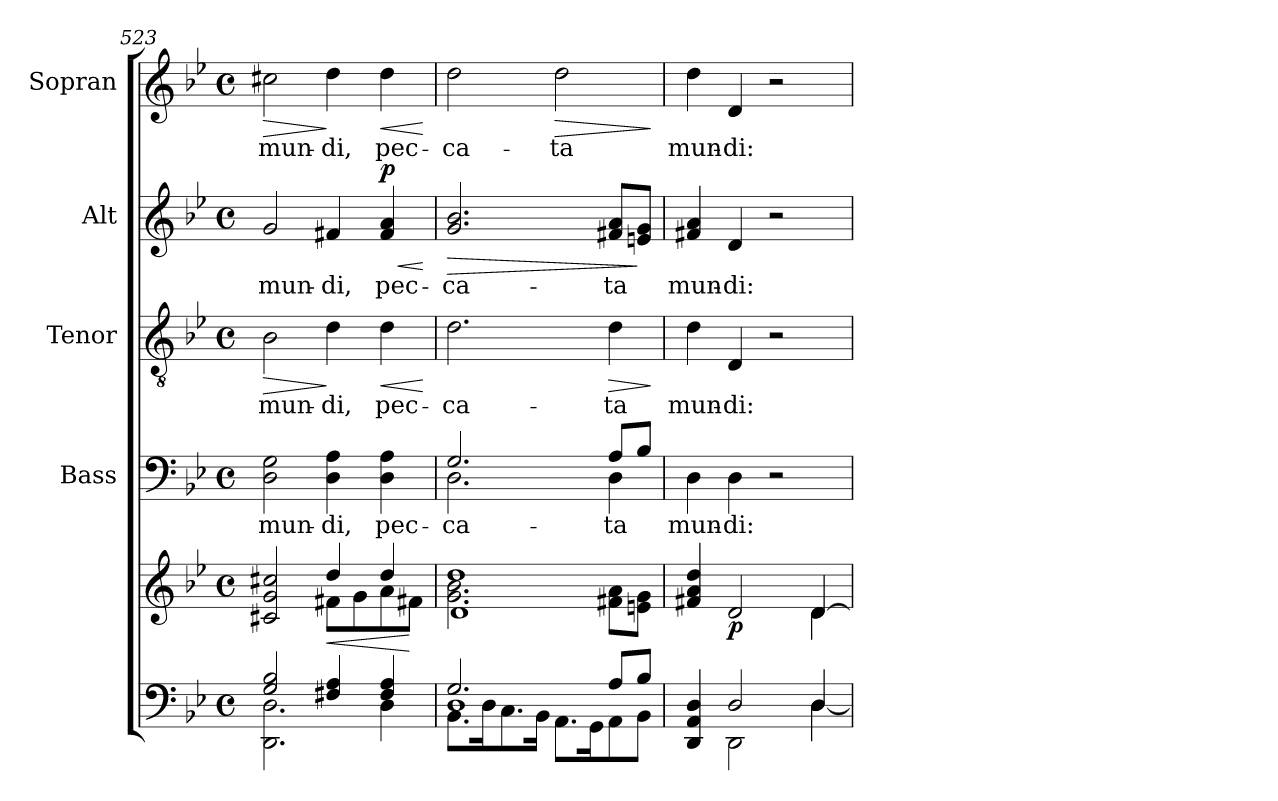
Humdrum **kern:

**kern	**kern	**dynam	**kern	**text	**kern	**text	**dynam	**kern	**text	**dynam	**kern	**text	**dynam
*part5	*part5	*part5	*part4	*part4	*part3	*part3	*part3	*part2	*part2	*part2	*part1	*part1	*part1
*staff6	*staff5	*staff5/6	*staff4	*staff4	*staff3	*staff3	*staff3	*staff2	*staff2	*staff2	*staff1	*staff1	*staff1
*	*	*	*I"Bass	*	*I"Tenor	*	*	*I"Alt	*	*	*I"Sopran	*	*
*	*	*	*I'B.	*	*I'T.	*	*	*I'A.	*	*	*I'S.	*	*
*clefF4	*clefG2	*	*clefF4	*	*clefGv2	*	*	*clefG2	*	*	*clefG2	*	*
*k[b-e-]	*k[b-e-]	*	*k[b-e-]	*	*k[b-e-]	*	*	*k[b-e-]	*	*	*k[b-e-]	*	*
*B-:	*B-:	*	*B-:	*	*B-:	*	*	*B-:	*	*	*B-:	*	*
*M4/4	*M4/4	*	*M4/4	*	*M4/4	*	*	*M4/4	*	*	*M4/4	*	*
*met(c)	*met(c)	*	*met(c)	*	*met(c)	*	*	*met(c)	*	*	*met(c)	*	*
=523	=523	=523	=523	=523	=523	=523	=523	=523	=523	=523	=523	=523	=523
*^	*^	*	*	*	*	*	*	*	*	*	*	*	*
!	!	!	!	!	!	!LO:LY:b	!	!LO:LY:b	!LO:HP:b	!	!LO:LY:b	!	!	!LO:LY:b	!LO:HP:b
2G/ 2B-/	2.DD\ 2.D\	2c#X/ 2g/ 2cc#X/	2ryy	.	2D\ 2G\	mun-	2B-\	mun-	>	2g/	mun-	.	2cc#X\	mun-	>
!	!	!	!	!LO:HP:b	!	!LO:LY:b	!	!LO:LY:b	!	!	!LO:LY:b	!	!	!LO:LY:b	!
4F#X/ 4A/	.	4dd/	8f#\L	<	4D\ 4A\	-di,	4d\	-di,	]	4f#X/	-di,	.	4dd\	-di,	]
.	.	.	8g\	.	.	.	.	.	.	.	.	.	.	.	.
!	!	!	!	!	!	!LO:LY:b	!	!LO:LY:b	!LO:HP:b	!	!LO:LY:b	!LO:HP:b	!	!LO:LY:b	!LO:HP:b
!	!	!	!	!	!	!	!	!	!	!	!	!LO:DY:n=1:a	!	!	!
4F#/ 4A/	4D\	4dd/	8a\	.	4D\ 4A\	pec-	4d\	pec-	<	4f#/ 4a/	pec-	< p	4dd\	pec-	<
.	.	.	8f#X\J	[	.	.	.	.	.	.	.	.	.	.	.
*v	*v	*	*	*	*	*	*	*	*	*	*	*	*	*	*
*	*v	*v	*	*	*	*	*	*	*	*	*	*	*	*
.	.	.	.	.	.	.	[	.	.	[	.	.	[
!!LO:PB:g=z
=524	=524	=524	=524	=524	=524	=524	=524	=524	=524	=524	=524	=524	=524
*^	*^	*	*	*	*	*	*	*	*	*	*	*	*
*	*^	*	*^	*	*	*	*	*	*	*	*	*	*	*	*
!	!	!	!	!	!	!	!	!LO:LY:b	!	!LO:LY:b	!	!	!LO:LY:b	!LO:HP:b	!	!LO:LY:b	!
*	*	*	*	*	*	*	*^	*	*	*	*	*	*	*	*	*	*
2.G/	8.BB-\L	1D	1dd	2.g\ 2.b-\	1d	.	2.G/	2.D\	-ca-	2.d\	-ca-	.	2.g/ 2.b-/	-ca-	>	2dd\	-ca-	.
.	16D\k	.	.	.	.	.	.	.	.	.	.	.	.	.	.	.	.	.
.	8.C\	.	.	.	.	.	.	.	.	.	.	.	.	.	.	.	.	.
.	16BB-\Jk	.	.	.	.	.	.	.	.	.	.	.	.	.	.	.	.	.
!	!	!	!	!	!	!	!	!	!	!	!	!	!	!	!	!	!LO:LY:b	!LO:HP:b
.	8.AA\L	.	.	.	.	.	.	.	.	.	.	.	.	.	.	2dd\	-ta	>
.	16GG\k	.	.	.	.	.	.	.	.	.	.	.	.	.	.	.	.	.
!	!	!	!	!	!	!	!	!	!LO:LY:b	!	!LO:LY:b	!LO:HP:b	!	!LO:LY:b	!	!	!	!
8A/L	8AA\	.	.	8f#X\ 8a\L	.	.	8A/L	4D\	-ta	4d\	-ta	>	8f#X/ 8a/L	-ta	.	.	.	.
8B-/J	8BB-\J	.	.	8en\ 8g\J	.	.	8B-/J	.	.	.	.	.	8en/ 8g/J	.	]	.	.	.
*v	*v	*v	*	*	*	*	*v	*v	*	*	*	*	*	*	*	*	*	*
*	*v	*v	*v	*	*	*	*	*	*	*	*	*	*	*	*
.	.	.	.	.	.	.	]	.	.	.	.	.	]
=525	=525	=525	=525	=525	=525	=525	=525	=525	=525	=525	=525	=525	=525
*^	*^	*	*	*	*	*	*	*	*	*	*	*	*
!	!	!	!	!	!	!LO:LY:b	!	!LO:LY:b	!	!	!LO:LY:b	!	!	!LO:LY:b	!
4DD/ 4AA/ 4D/	4ryy	4f#X/ 4a/ 4dd/	2.ryy	.	4D\	mun-	4d\	mun-	.	4f#X/ 4a/	mun-	.	4dd\	mun-	.
!	!	!	!	!LO:DY:b	!	!LO:LY:b	!	!LO:LY:b	!	!	!LO:LY:b	!	!	!LO:LY:b	!
2D/	2DD\	2d/	.	p	4D\	-di:	4D/	-di:	.	4d/	-di:	.	4d/	-di:	.
.	.	.	.	.	2r	.	2r	.	.	2r	.	.	2r	.	.
4D/	[<4D\	[>4d/	4d\	.	.	.	.	.	.	.	.	.	.	.	.
*v	*v	*	*	*	*	*	*	*	*	*	*	*	*	*	*
*	*v	*v	*	*	*	*	*	*	*	*	*	*	*	*
=	=	=	=	=	=	=	=	=	=	=	=	=	=
*-	*-	*-	*-	*-	*-	*-	*-	*-	*-	*-	*-	*-	*-
